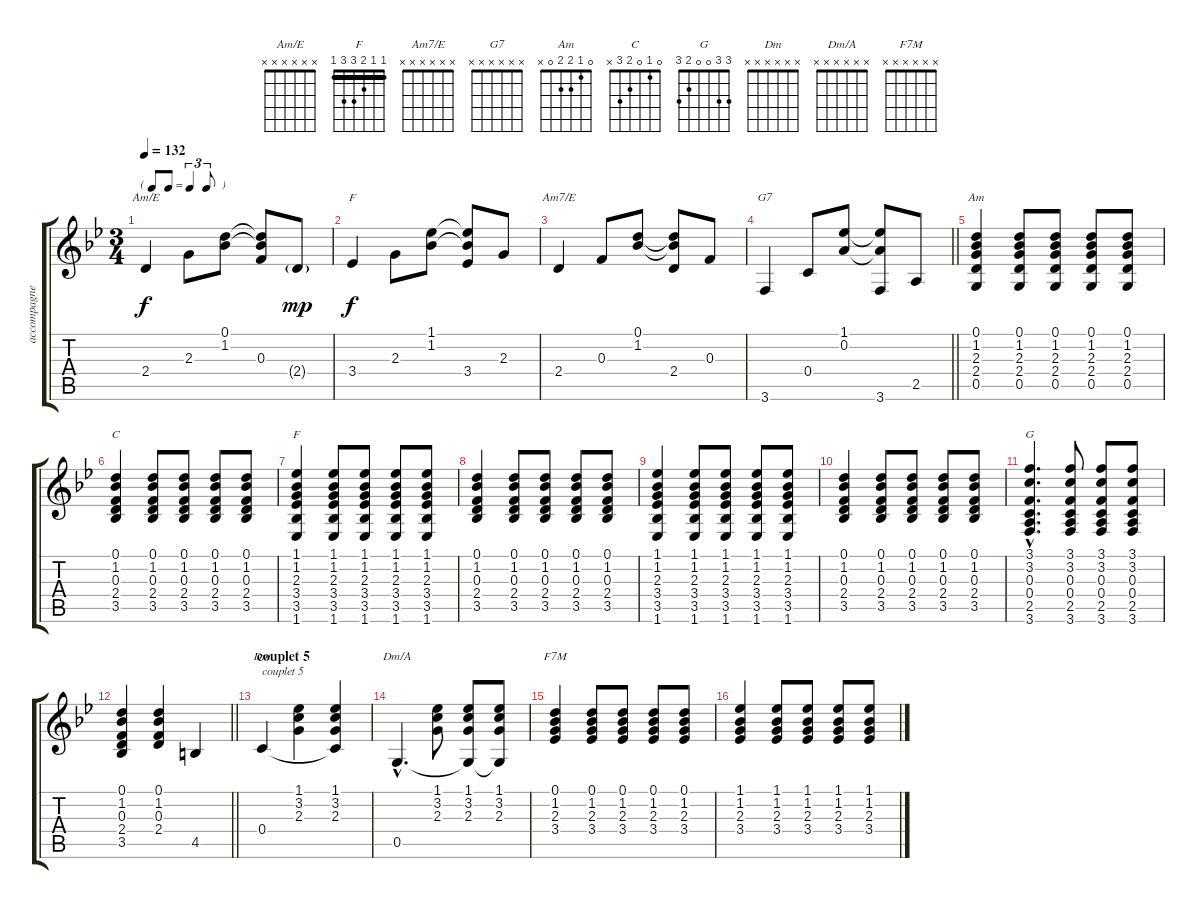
\track ("accompagnement" "accompagne") {instrument acousticguitarnylon}
\staff {score tabs}
\tuning (D4 A3 F3 C3 G2 D2) {hide}
\chord ("Am/E" x x x x x x)
\chord ("F" x x x x x x)
\chord ("Am7/E" x x x x x x)
\chord ("G7" x x x x x x)
\chord ("Am" 0 1 2 2 0 x)
\chord ("C" 0 1 0 2 3 x)
\chord ("F" 1 1 2 3 3 1) {barre 1}
\chord ("G" 3 3 0 0 2 3)
\chord ("Dm" x x x x x x)
\chord ("Dm/A" x x x x x x)
\chord ("F7M" x x x x x x)
\ts (3 4)
\tf triplet8th
\tempo 132
\clef g2
\ks bb
2.4.4{ch "Am/E" dy f} 2.3.8 (0.1 1.2).8 (0.1{t} 1.2{t} 0.3).8 2.4{g}.8{dy mp} |
3.4.4{ch "F" dy f} 2.3.8 (1.1 1.2).8 (1.1{t} 1.2{t} 3.4).8 2.3.8 |
2.4.4{ch "Am7/E"} 0.3.8 (0.1 1.2).8 (0.1{t} 1.2{t} 2.4).8 0.3.8 |
\barLineRight lightlight
3.6.4{ch "G7"} 0.4.8 (1.1 0.2).8 (1.1{t} 0.2{t} 3.6).8 2.5.8 |
(0.1 1.2 2.3 2.4 0.5).4{ch "Am"} (0.1 1.2 2.3 2.4 0.5).8 (0.1 1.2 2.3 2.4 0.5).8 (0.1 1.2 2.3 2.4 0.5).8 (0.1 1.2 2.3 2.4 0.5).8 |
(0.1 1.2 0.3 2.4 3.5).4{ch "C"} (0.1 1.2 0.3 2.4 3.5).8 (0.1 1.2 0.3 2.4 3.5).8 (0.1 1.2 0.3 2.4 3.5).8 (0.1 1.2 0.3 2.4 3.5).8 |
(1.1 1.2 2.3 3.4 3.5 1.6).4{ch "F"} (1.1 1.2 2.3 3.4 3.5 1.6).8 (1.1 1.2 2.3 3.4 3.5 1.6).8 (1.1 1.2 2.3 3.4 3.5 1.6).8 (1.1 1.2 2.3 3.4 3.5 1.6).8 |
(0.1 1.2 0.3 2.4 3.5).4 (0.1 1.2 0.3 2.4 3.5).8 (0.1 1.2 0.3 2.4 3.5).8 (0.1 1.2 0.3 2.4 3.5).8 (0.1 1.2 0.3 2.4 3.5).8 |
(1.1 1.2 2.3 3.4 3.5 1.6).4 (1.1 1.2 2.3 3.4 3.5 1.6).8 (1.1 1.2 2.3 3.4 3.5 1.6).8 (1.1 1.2 2.3 3.4 3.5 1.6).8 (1.1 1.2 2.3 3.4 3.5 1.6).8 |
(0.1 1.2 0.3 2.4 3.5).4 (0.1 1.2 0.3 2.4 3.5).8 (0.1 1.2 0.3 2.4 3.5).8 (0.1 1.2 0.3 2.4 3.5).8 (0.1 1.2 0.3 2.4 3.5).8 |
(3.1{hac} 3.2{hac} 0.3{hac} 0.4{hac} 2.5{hac} 3.6{hac}).4{d ch "G"} (3.1 3.2 0.3 0.4 2.5 3.6).8 (3.1 3.2 0.3 0.4 2.5 3.6).8 (3.1 3.2 0.3 0.4 2.5 3.6).8 |
\barLineRight lightlight
(0.1 1.2 0.3 2.4 3.5).4 (0.1 1.2 0.3 2.4).4 4.5.4 |
\section ("" "couplet 5")
0.4.4{ch "Dm" txt "couplet 5"} (1.1 3.2 2.3).4 (1.1 3.2 2.3 0.4{t}).4 |
0.5{hac}.4{d ch "Dm/A"} (1.1 3.2 2.3).8 (1.1 3.2 2.3 0.5{t}).8 (1.1 3.2 2.3 0.5{t}).8 |
(0.1 1.2 2.3 3.4).4{ch "F7M"} (0.1 1.2 2.3 3.4).8 (0.1 1.2 2.3 3.4).8 (0.1 1.2 2.3 3.4).8 (0.1 1.2 2.3 3.4).8 |
(1.1 1.2 2.3 3.4).4 (1.1 1.2 2.3 3.4).8 (1.1 1.2 2.3 3.4).8 (1.1 1.2 2.3 3.4).8 (1.1 1.2 2.3 3.4).8
